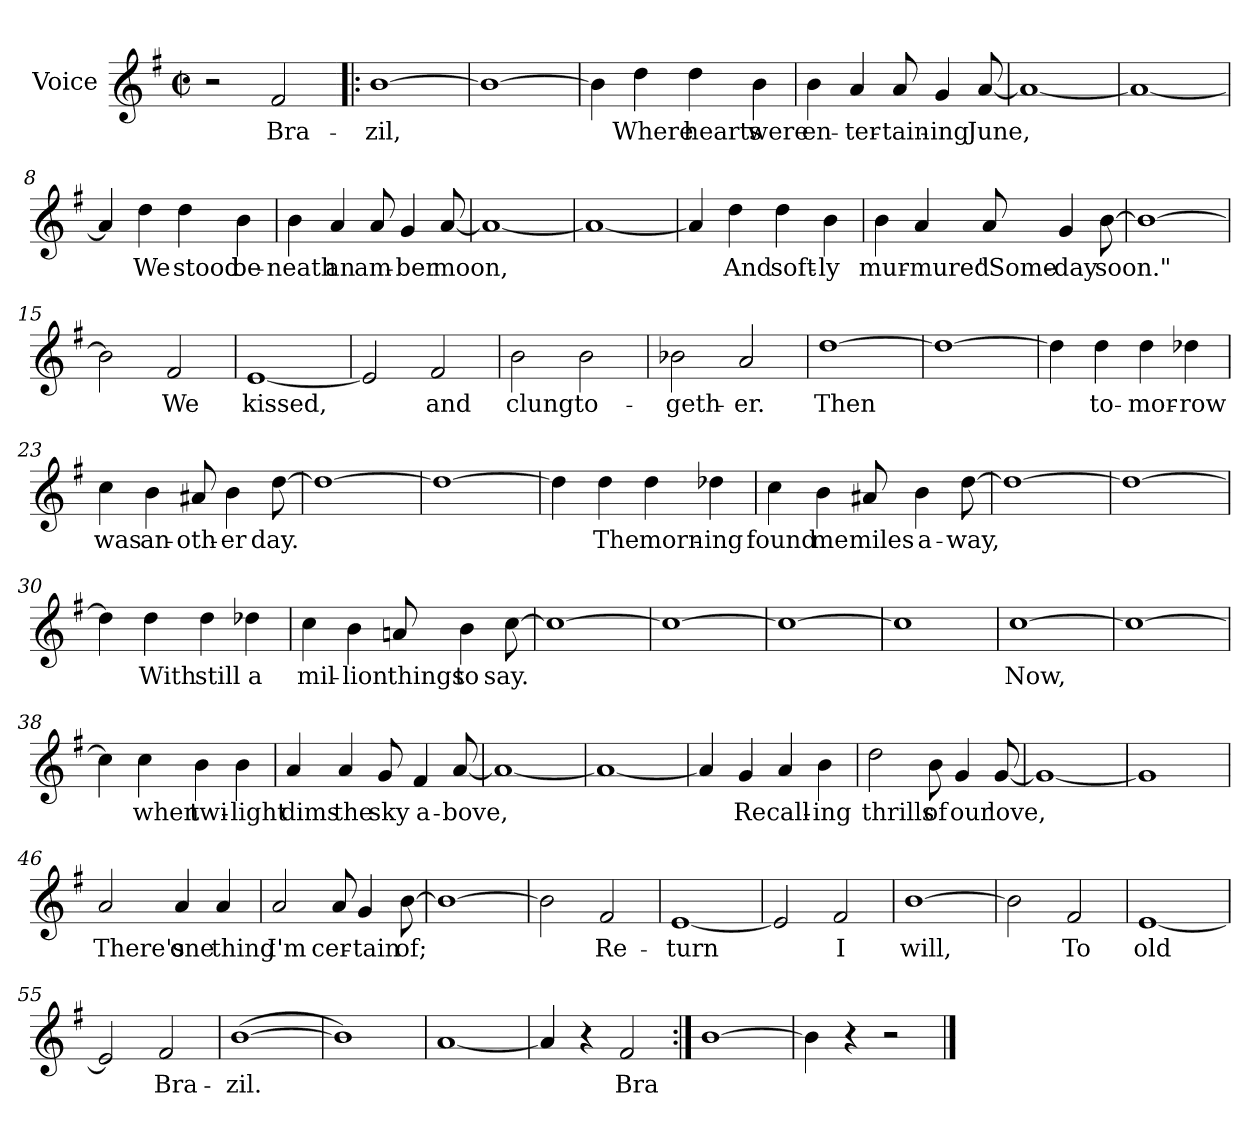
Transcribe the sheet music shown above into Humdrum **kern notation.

**kern	**text
*part1	*part1
*staff1	*staff1
*I"Voice	*
*clefG2	*
*k[f#]	*
*G:	*
*M2/2	*
*met(c|)	*
=1	=1
2r	.
2f#/	Bra-
=2!|:	=2!|:
[1b	-zil,
=3	=3
1b_	.
=4	=4
4b\]	.
4dd\	Where
4dd\	hearts
4b\	were
=5	=5
4b\	en-
4a/	-ter-
8a/	-tain-
4g/	-ing
[8a/	June,
=6	=6
1a_	.
=7	=7
1a_	.
!!LO:LB:g=z
=8	=8
4a/]	.
4dd\	We
4dd\	stood
4b\	be-
=9	=9
4b\	-neath
4a/	an
8a/	am-
4g/	-ber
[8a/	moon,
=10	=10
1a_	.
=11	=11
1a_	.
=12	=12
4a/]	.
4dd\	And
4dd\	soft-
4b\	-ly
!!LO:LB:g=z
=13	=13
4b\	mur-
4a/	mured
8a/	"Some-
4g/	-day
[8b\	soon."
=14	=14
1b_	.
=15	=15
2b\]	.
2f#/	We
=16	=16
[1e	kissed,
=17	=17
2e/]	.
2f#/	and
=18	=18
2b\	clung
2b\	to-
!!LO:LB:g=z
=19	=19
2b-X\	geth-
2a/	-er.
=20	=20
[1dd	Then
=21	=21
1dd_	.
=22	=22
4dd\]	.
4dd\	to-
4dd\	-mor-
4dd-X\	-row
=23	=23
4cc\	was
4b\	an-
8a#X/	oth-
4b\	-er
[8dd\	day.
=24	=24
1dd_	.
=25	=25
1dd_	.
=26	=26
4dd\]	.
4dd\	The
4dd\	morn-
4dd-X\	-ing
!!LO:LB:g=z
=27	=27
4cc\	found
4b\	me
8a#X/	miles
4b\	a-
[8dd\	-way,
=28	=28
1dd_	.
=29	=29
1dd_	.
=30	=30
4dd\]	.
4dd\	With
4dd\	still
4dd-X\	a
=31	=31
4cc\	mil-
4b\	-lion
8an/	things
4b\	to
[8cc\	say.
=32	=32
1cc_	.
=33	=33
1cc_	.
!!LO:LB:g=z
=34	=34
1cc_	.
=35	=35
1cc]	.
=36	=36
[1cc	Now,
=37	=37
1cc_	.
=38	=38
4cc\]	.
4cc\	when
4b\	twi-
4b\	-light
=39	=39
4a/	dims
4a/	the
8g/	sky
4f#/	a-
[8a/	-bove,
=40	=40
1a_	.
=41	=41
1a_	.
!!LO:LB:g=z
=42	=42
4a/]	.
4g/	Re
4a/	call-
4b\	-ing
=43	=43
2dd\	thrills
8b\	of
4g/	our
[8g/	love,
=44	=44
1g_	.
=45	=45
1g]	.
=46	=46
2a/	There's
4a/	one
4a/	thing
=47	=47
2a/	I'm
8a/	cer-
4g/	-tain
[8b\	of;
!!LO:LB:g=z
=48	=48
1b_	.
=49	=49
2b\]	.
2f#/	Re-
=50	=50
[1e	-turn
=51	=51
2e/]	.
2f#/	I
=52	=52
[1b	will,
=53	=53
2b\]	.
2f#/	To
=54	=54
[1e	old
!!LO:LB:g=z
=55	=55
2e/]	.
2f#/	Bra-
=56	=56
([1b	-zil.
=57	=57
1b])	.
=58	=58
[1a	.
=59	=59
4a/]	.
4r	.
2f#/	Bra
=60:|!	=60:|!
[1b	.
=61	=61
4b\]	.
4r	.
2r	.
==	==
*-	*-
